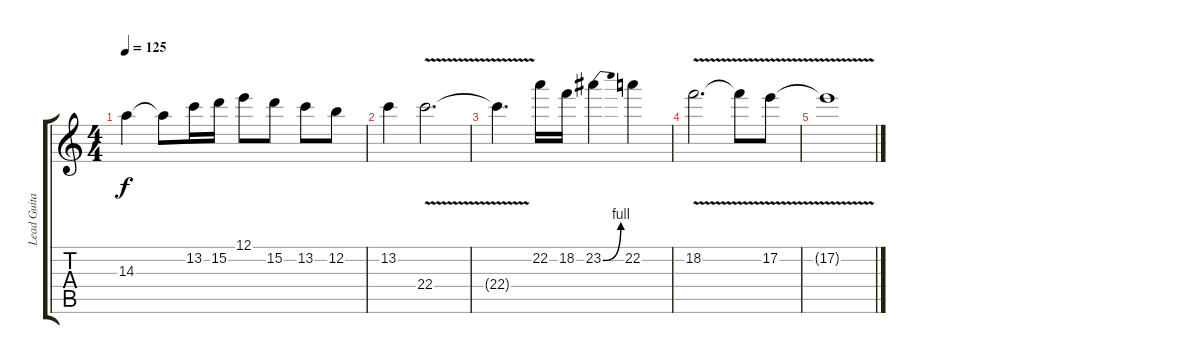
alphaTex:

\track ("Lead Guitar 2" "Lead Guita") {instrument distortionguitar}
\staff {score tabs}
\tuning (E4 B3 G3 D3 A2 E2) {hide}
\ts (4 4)
\tempo 125
\clef g2
\ks c
14.3{t}.4{dy f} 14.3{t}.8 13.2.16 15.2.16 12.1.8 15.2.8 13.2.8 12.2.8 |
13.2.4 22.4{v}.2{d} |
22.4{t}.4{d} 22.2.16 18.2.16 23.2{be (bend 0 0 60 4)}.4 22.2.4 |
18.2{v}.2{d} 18.2{t}.8 17.2{v}.8 |
17.2{t}.1
